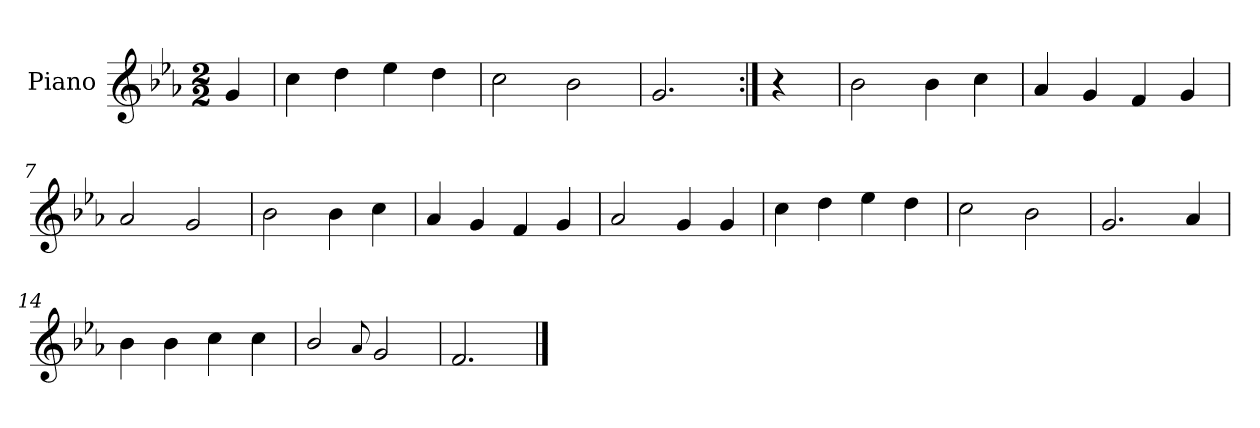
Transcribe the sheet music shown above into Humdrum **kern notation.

**kern
*part1
*staff1
*I"Piano
*I'Pno.
*clefG2
*k[b-e-a-]
*M2/2
=
4g/
=1
4cc\
4dd\
4ee-\
4dd\
=2
2cc\
2b-\
=3
2.g/
=4:|!
4r
=5
2b-\
4b-\
4cc\
=6
4a-/
4g/
4f/
4g/
=7
2a-/
2g/
=8
2b-\
4b-\
4cc\
!!LO:LB:g=z
=9
4a-/
4g/
4f/
4g/
=10
2a-/
4g/
4g/
=11
4cc\
4dd\
4ee-\
4dd\
=12
2cc\
2b-\
=13
2.g/
4a-/
=14
4b-\
4b-\
4cc\
4cc\
=15
2b-/
8qqa-/
2g/
=16
2.f/
==
*-
